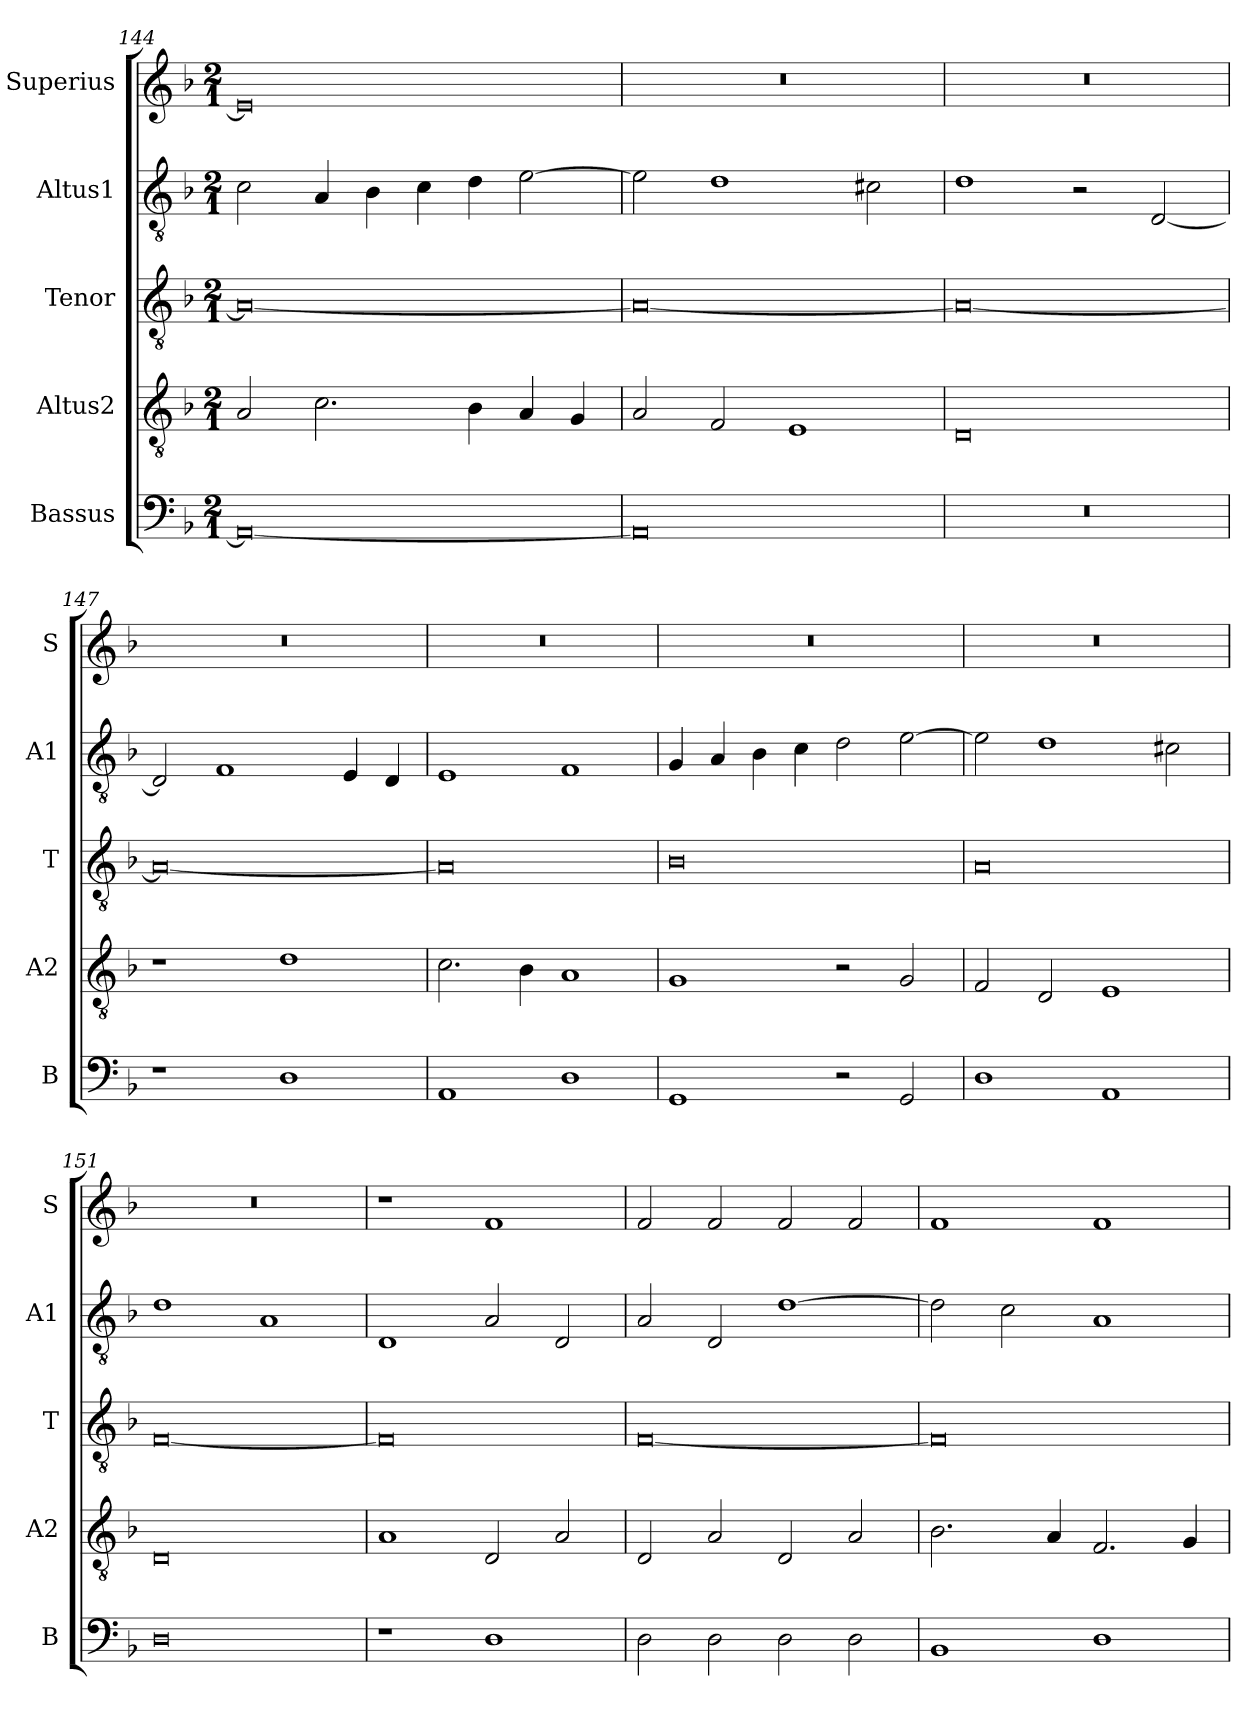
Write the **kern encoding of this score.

**kern	**kern	**kern	**kern	**kern
*part5	*part4	*part3	*part2	*part1
*staff5	*staff4	*staff3	*staff2	*staff1
*I"Bassus	*I"Altus2	*I"Tenor	*I"Altus1	*I"Superius
*I'B	*I'A2	*I'T	*I'A1	*I'S
*clefF4	*clefGv2	*clefGv2	*clefGv2	*clefG2
*k[b-]	*k[b-]	*k[b-]	*k[b-]	*k[b-]
*M2/1	*M2/1	*M2/1	*M2/1	*M2/1
=144	=144	=144	=144	=144
0AA_	2A/	0A_	2c\	0e]
.	2.c\	.	4A/	.
.	.	.	4B-\	.
.	.	.	4c\	.
.	4B-\	.	4d\	.
.	4A/	.	[2e\	.
.	4G/	.	.	.
=145	=145	=145	=145	=145
0AA]	2A/	0A_	2e\]	0r
.	2F/	.	1d	.
.	1E	.	.	.
.	.	.	2c#X\	.
=146	=146	=146	=146	=146
0r	0D	0A_	1d	0r
.	.	.	2r	.
.	.	.	[2D/	.
=147	=147	=147	=147	=147
1r	1r	0A_	2D/]	0r
.	.	.	1F	.
1D	1d	.	.	.
.	.	.	4E/	.
.	.	.	4D/	.
=148	=148	=148	=148	=148
1AA	2.c\	0A]	1E	0r
.	4B-\	.	.	.
1D	1A	.	1F	.
=149	=149	=149	=149	=149
1GG	1G	0B-	4G/	0r
.	.	.	4A/	.
.	.	.	4B-\	.
.	.	.	4c\	.
2r	2r	.	2d\	.
2GG/	2G/	.	[2e\	.
=150	=150	=150	=150	=150
1D	2F/	0A	2e\]	0r
.	2D/	.	1d	.
1AA	1E	.	.	.
.	.	.	2c#X\	.
=151	=151	=151	=151	=151
0D	0D	[0F	1d	0r
.	.	.	1A	.
=152	=152	=152	=152	=152
1r	1A	0F]	1D	1r
1D	2D/	.	2A/	1f
.	2A/	.	2D/	.
=153	=153	=153	=153	=153
2D\	2D/	[0F	2A/	2f/
2D\	2A/	.	2D/	2f/
2D\	2D/	.	[1d	2f/
2D\	2A/	.	.	2f/
=154	=154	=154	=154	=154
1BB-	2.B-\	0F]	2d\]	1f
.	.	.	2c\	.
.	4A/	.	.	.
1D	2.F/	.	1A	1f
.	4G/	.	.	.
=	=	=	=	=
*-	*-	*-	*-	*-
